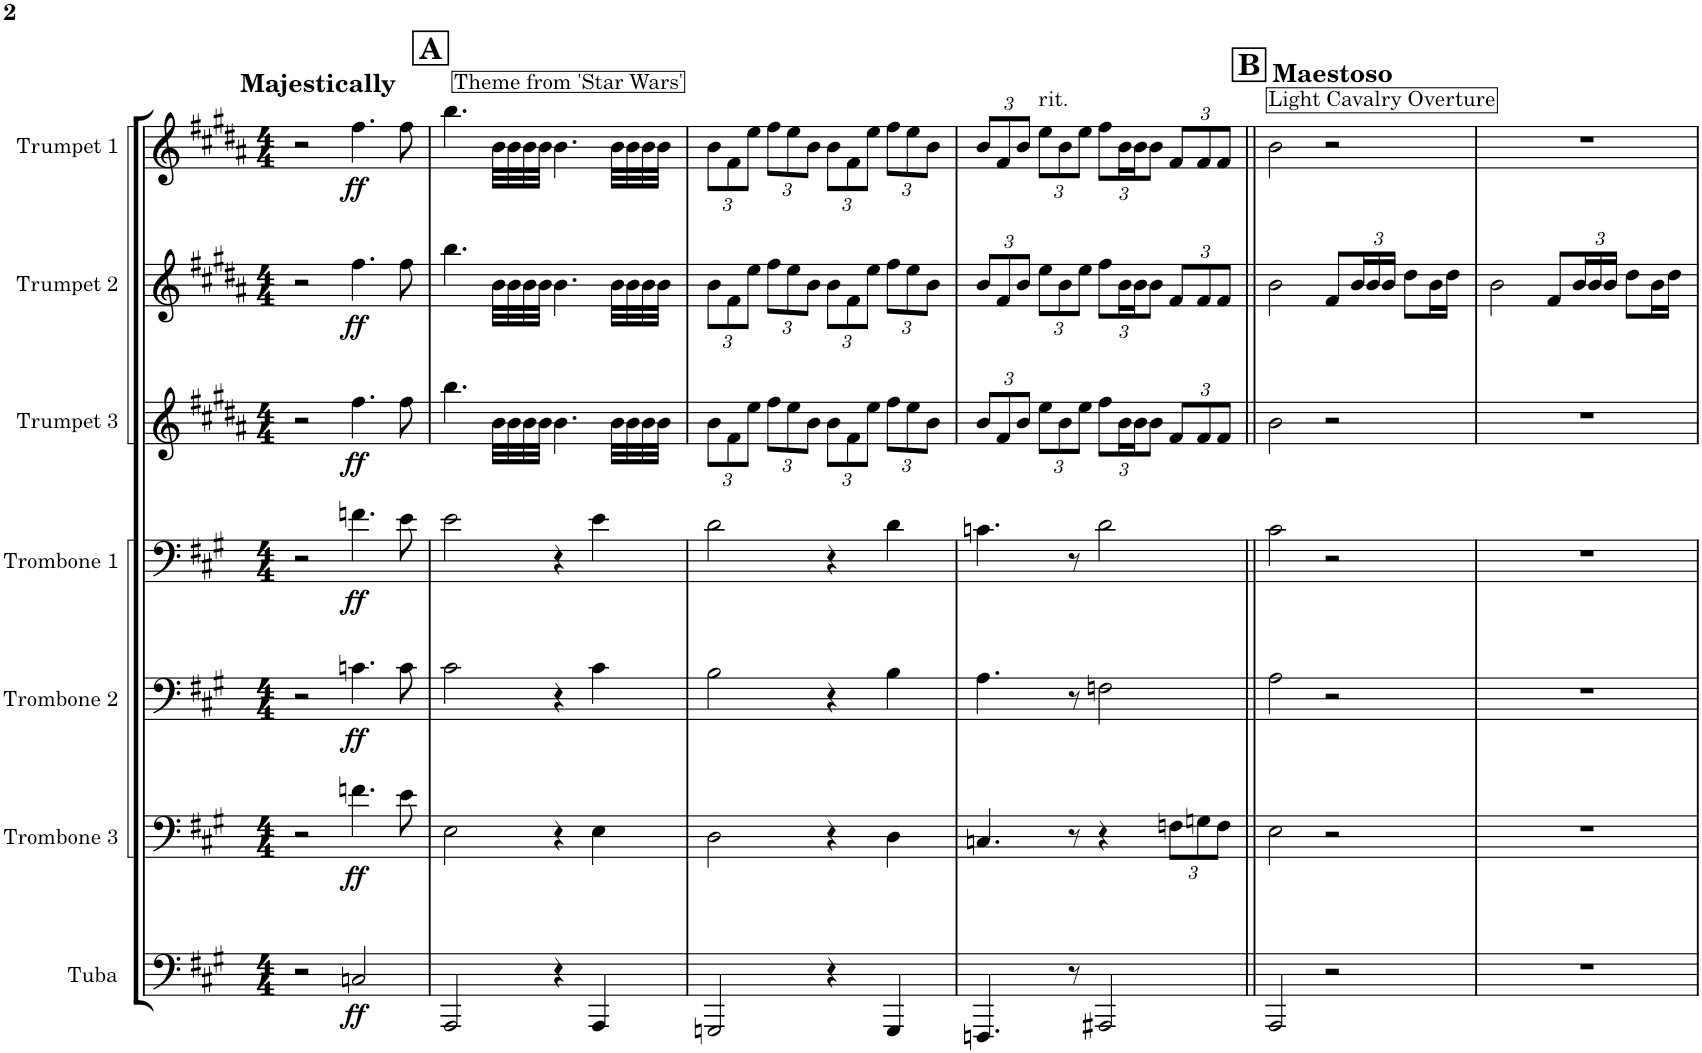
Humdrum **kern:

**kern	**dynam	**kern	**dynam	**kern	**dynam	**kern	**dynam	**kern	**dynam	**kern	**dynam	**kern	**dynam
*part7	*part7	*part6	*part6	*part5	*part5	*part4	*part4	*part3	*part3	*part2	*part2	*part1	*part1
*staff7	*staff7	*staff6	*staff6	*staff5	*staff5	*staff4	*staff4	*staff3	*staff3	*staff2	*staff2	*staff1	*staff1
*I"Tuba	*	*I"Trombone 3	*	*I"Trombone 2	*	*I"Trombone 1	*	*I"Trumpet 3	*	*I"Trumpet 2	*	*I"Trumpet 1	*
*I'Tba.	*	*I'Tbn. 3	*	*I'Tbn. 2	*	*I'Tbn. 1	*	*I'Tpt. 3	*	*I'Tpt. 2	*	*I'Tpt. 1	*
*clefF4	*	*clefF4	*	*clefF4	*	*clefF4	*	*clefG2	*	*clefG2	*	*clefG2	*
*	*	*	*	*	*	*	*	*Trd1c2	*	*Trd1c2	*	*Trd1c2	*
*k[f#c#g#]	*	*k[f#c#g#]	*	*k[f#c#g#]	*	*k[f#c#g#]	*	*k[f#c#g#d#a#]	*	*k[f#c#g#d#a#]	*	*k[f#c#g#d#a#]	*
*M4/4	*	*M4/4	*	*M4/4	*	*M4/4	*	*M4/4	*	*M4/4	*	*M4/4	*
=1	=1	=1	=1	=1	=1	=1	=1	=1	=1	=1	=1	=1	=1
!	!	!	!	!	!	!	!	!	!	!	!	!LO:TX:a:B:t=Majestically	!
2r	.	2r	.	2r	.	2r	.	2r	.	2r	.	2r	.
!	!LO:DY:b	!	!LO:DY:b	!	!LO:DY:b	!	!LO:DY:b	!	!LO:DY:b	!	!LO:DY:b	!	!LO:DY:b
2Cn/	ff	4.fn\	ff	4.cn\	ff	4.fn\	ff	4.ff#\	ff	4.ff#\	ff	4.ff#\	ff
.	.	8e\	.	8c\	.	8e\	.	8ff#\	.	8ff#\	.	8ff#\	.
!!LO:REH:place=s1:a:B:cj:fs=14:t=A
=2	=2	=2	=2	=2	=2	=2	=2	=2	=2	=2	=2	=2	=2
!	!	!	!	!	!	!	!	!	!	!	!	!LO:TX:a:t=Theme from 'Star Wars'	!
2AAA/	.	2E\	.	2c#\	.	2e\	.	4.bb\	.	4.bb\	.	4.bb\	.
.	.	.	.	.	.	.	.	32b\LLL	.	32b\LLL	.	32b\LLL	.
.	.	.	.	.	.	.	.	32b\	.	32b\	.	32b\	.
.	.	.	.	.	.	.	.	32b\	.	32b\	.	32b\	.
.	.	.	.	.	.	.	.	32b\JJJ	.	32b\JJJ	.	32b\JJJ	.
4r	.	4r	.	4r	.	4r	.	4.b\	.	4.b\	.	4.b\	.
4AAA/	.	4E\	.	4c#\	.	4e\	.	.	.	.	.	.	.
.	.	.	.	.	.	.	.	32b\LLL	.	32b\LLL	.	32b\LLL	.
.	.	.	.	.	.	.	.	32b\	.	32b\	.	32b\	.
.	.	.	.	.	.	.	.	32b\	.	32b\	.	32b\	.
.	.	.	.	.	.	.	.	32b\JJJ	.	32b\JJJ	.	32b\JJJ	.
=3	=3	=3	=3	=3	=3	=3	=3	=3	=3	=3	=3	=3	=3
*	*	*	*	*	*	*	*	*Xbrackettup	*	*Xbrackettup	*	*Xbrackettup	*
2GGGn/	.	2D\	.	2B\	.	2d\	.	12b\L	.	12b\L	.	12b\L	.
.	.	.	.	.	.	.	.	12f#\	.	12f#\	.	12f#\	.
.	.	.	.	.	.	.	.	12ee\J	.	12ee\J	.	12ee\J	.
.	.	.	.	.	.	.	.	12ff#\L	.	12ff#\L	.	12ff#\L	.
.	.	.	.	.	.	.	.	12ee\	.	12ee\	.	12ee\	.
.	.	.	.	.	.	.	.	12b\J	.	12b\J	.	12b\J	.
4r	.	4r	.	4r	.	4r	.	12b\L	.	12b\L	.	12b\L	.
.	.	.	.	.	.	.	.	12f#\	.	12f#\	.	12f#\	.
.	.	.	.	.	.	.	.	12ee\J	.	12ee\J	.	12ee\J	.
4GGG/	.	4D\	.	4B\	.	4d\	.	12ff#\L	.	12ff#\L	.	12ff#\L	.
.	.	.	.	.	.	.	.	12ee\	.	12ee\	.	12ee\	.
.	.	.	.	.	.	.	.	12b\J	.	12b\J	.	12b\J	.
=4	=4	=4	=4	=4	=4	=4	=4	=4	=4	=4	=4	=4	=4
4.FFFn/	.	4.Cn/	.	4.A\	.	4.cn\	.	12b/L	.	12b/L	.	12b/L	.
.	.	.	.	.	.	.	.	12f#/	.	12f#/	.	12f#/	.
.	.	.	.	.	.	.	.	12b/J	.	12b/J	.	12b/J	.
!	!	!	!	!	!	!	!	!	!	!	!	!LO:TX:a:t=rit.	!
.	.	.	.	.	.	.	.	12ee\L	.	12ee\L	.	12ee\L	.
.	.	.	.	.	.	.	.	12b\	.	12b\	.	12b\	.
8r	.	8r	.	8r	.	8r	.	.	.	.	.	.	.
.	.	.	.	.	.	.	.	12ee\J	.	12ee\J	.	12ee\J	.
2AAA#X/	.	4r	.	2Fn\	.	2d\	.	12ff#\L	.	12ff#\L	.	12ff#\L	.
.	.	.	.	.	.	.	.	24b\L	.	24b\L	.	24b\L	.
.	.	.	.	.	.	.	.	24b\J	.	24b\J	.	24b\J	.
.	.	.	.	.	.	.	.	12b\J	.	12b\J	.	12b\J	.
*	*	*Xbrackettup	*	*	*	*	*	*	*	*	*	*	*
.	.	12Fn\L	.	.	.	.	.	12f#/L	.	12f#/L	.	12f#/L	.
.	.	12Gn\	.	.	.	.	.	12f#/	.	12f#/	.	12f#/	.
.	.	12F\J	.	.	.	.	.	12f#/J	.	12f#/J	.	12f#/J	.
=5||	=5||	=5||	=5||	=5||	=5||	=5||	=5||	=5||	=5||	=5||	=5||	=5||	=5||
!!LO:REH:place=s1:a:B:cj:fs=14:t=B
!	!	!	!	!	!	!	!	!	!	!	!	!LO:TX:a:B:t=Maestoso	!
!	!	!	!	!	!	!	!	!	!	!	!	!LO:TX:a:t=Light Cavalry Overture	!
2AAA/	.	2E\	.	2A\	.	2c#\	.	2b\	.	2b\	.	2b\	.
2r	.	2r	.	2r	.	2r	.	2r	.	8f#/L	.	2r	.
.	.	.	.	.	.	.	.	.	.	24b/L	.	.	.
.	.	.	.	.	.	.	.	.	.	24b/	.	.	.
.	.	.	.	.	.	.	.	.	.	24b/JJ	.	.	.
.	.	.	.	.	.	.	.	.	.	8dd#\L	.	.	.
.	.	.	.	.	.	.	.	.	.	16b\L	.	.	.
.	.	.	.	.	.	.	.	.	.	16dd#\JJ	.	.	.
=6	=6	=6	=6	=6	=6	=6	=6	=6	=6	=6	=6	=6	=6
1r	.	1r	.	1r	.	1r	.	1r	.	2b\	.	1r	.
.	.	.	.	.	.	.	.	.	.	8f#/L	.	.	.
.	.	.	.	.	.	.	.	.	.	24b/L	.	.	.
.	.	.	.	.	.	.	.	.	.	24b/	.	.	.
.	.	.	.	.	.	.	.	.	.	24b/JJ	.	.	.
.	.	.	.	.	.	.	.	.	.	8dd#\L	.	.	.
.	.	.	.	.	.	.	.	.	.	16b\L	.	.	.
.	.	.	.	.	.	.	.	.	.	16dd#\JJ	.	.	.
=	=	=	=	=	=	=	=	=	=	=	=	=	=
*-	*-	*-	*-	*-	*-	*-	*-	*-	*-	*-	*-	*-	*-
